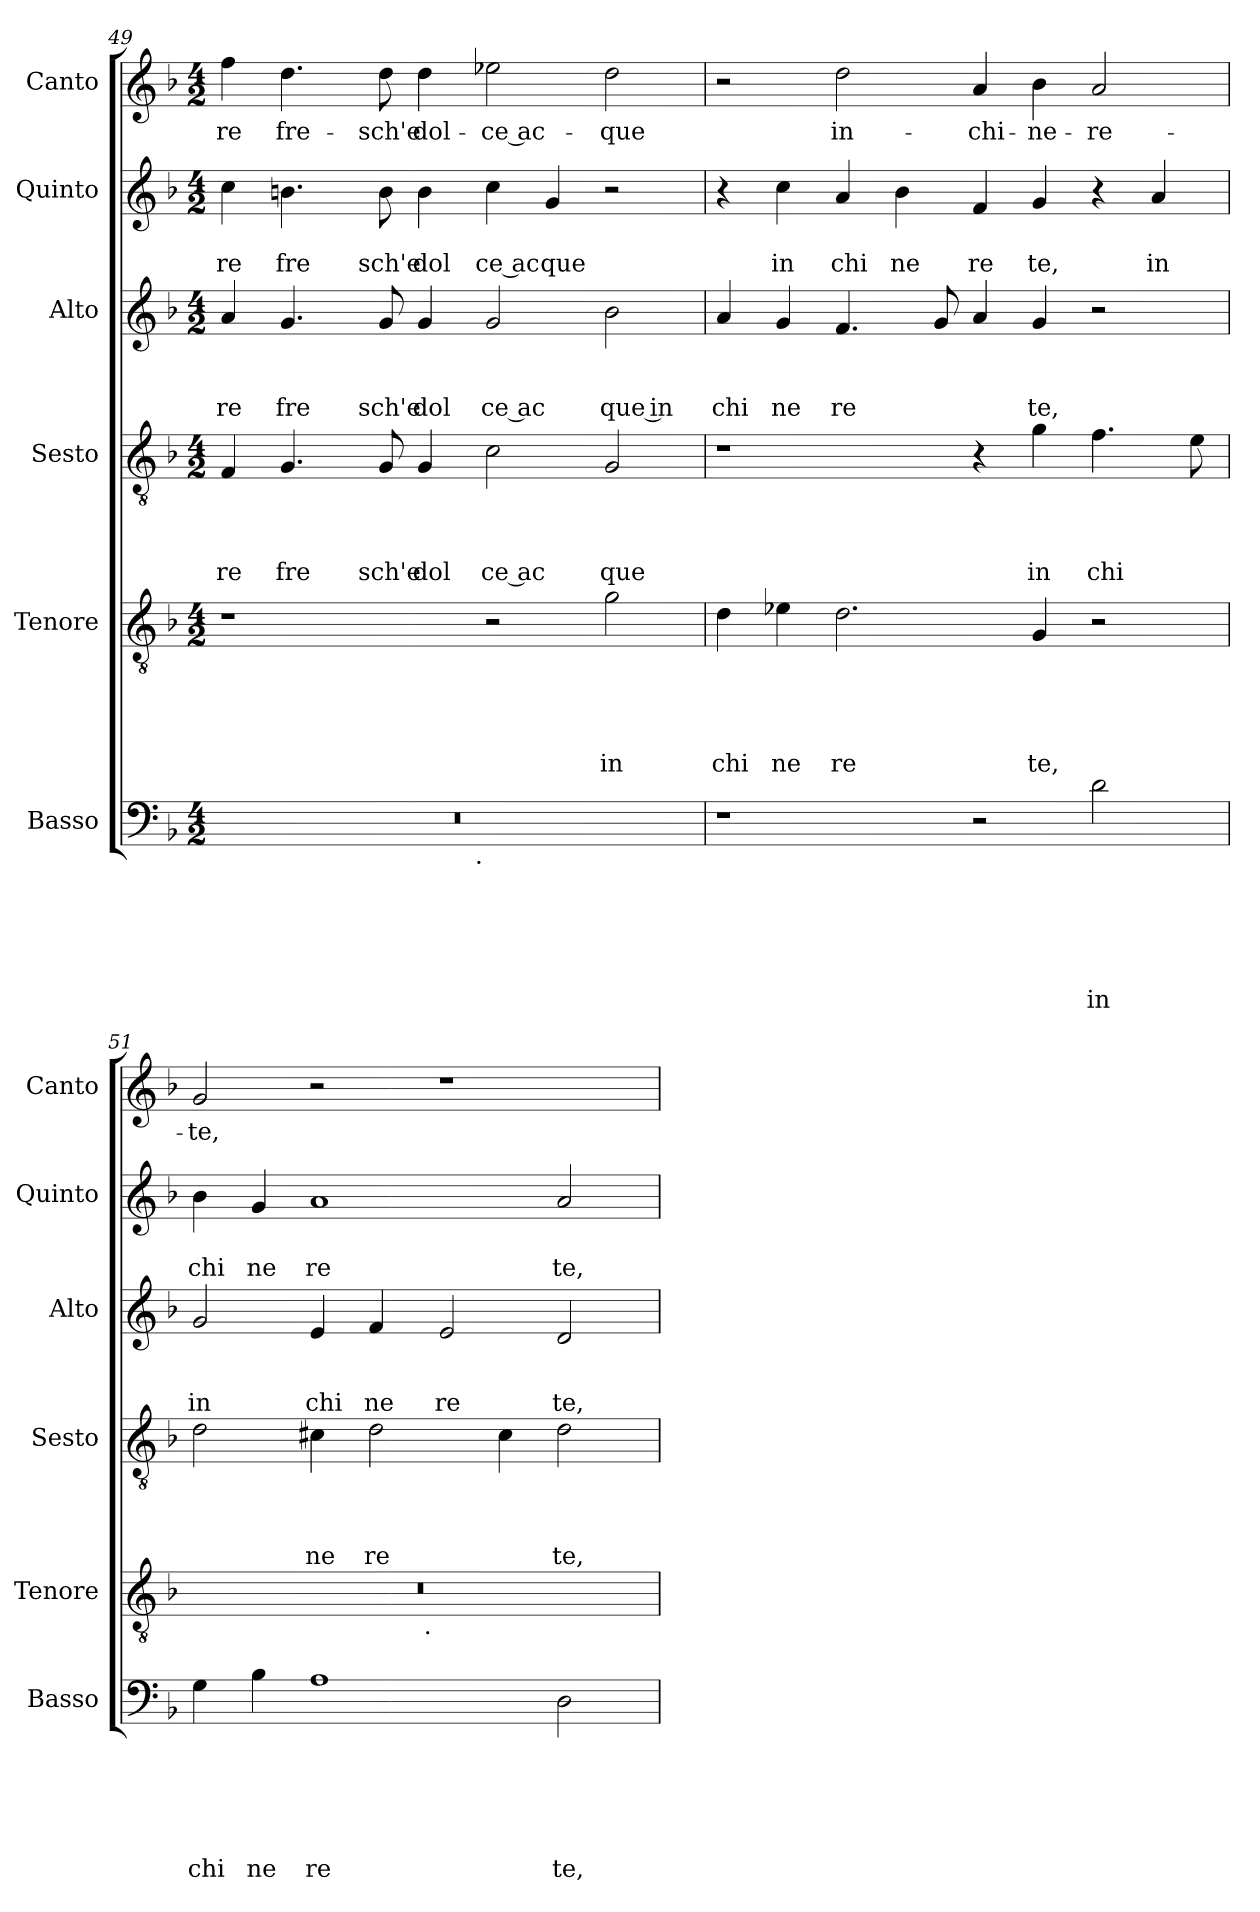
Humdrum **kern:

**kern	**text	**text	**text	**text	**text	**text	**kern	**text	**text	**text	**text	**text	**kern	**text	**text	**text	**text	**kern	**text	**text	**text	**kern	**text	**text	**kern	**text
*part6	*part6	*part6	*part6	*part6	*part6	*part6	*part5	*part5	*part5	*part5	*part5	*part5	*part4	*part4	*part4	*part4	*part4	*part3	*part3	*part3	*part3	*part2	*part2	*part2	*part1	*part1
*staff6	*staff6	*staff6	*staff6	*staff6	*staff6	*staff6	*staff5	*staff5	*staff5	*staff5	*staff5	*staff5	*staff4	*staff4	*staff4	*staff4	*staff4	*staff3	*staff3	*staff3	*staff3	*staff2	*staff2	*staff2	*staff1	*staff1
*I"Basso	*	*	*	*	*	*	*I"Tenore	*	*	*	*	*	*I"Sesto	*	*	*	*	*I"Alto	*	*	*	*I"Quinto	*	*	*I"Canto	*
*I'Basso	*	*	*	*	*	*	*I'Tenore	*	*	*	*	*	*I'Sesto	*	*	*	*	*I'Alto	*	*	*	*I'Quinto	*	*	*I'Canto	*
*clefF4	*	*	*	*	*	*	*clefGv2	*	*	*	*	*	*clefGv2	*	*	*	*	*clefG2	*	*	*	*clefG2	*	*	*clefG2	*
*k[b-]	*	*	*	*	*	*	*k[b-]	*	*	*	*	*	*k[b-]	*	*	*	*	*k[b-]	*	*	*	*k[b-]	*	*	*k[b-]	*
*F:	*	*	*	*	*	*	*F:	*	*	*	*	*	*F:	*	*	*	*	*F:	*	*	*	*F:	*	*	*F:	*
*M4/2	*	*	*	*	*	*	*M4/2	*	*	*	*	*	*M4/2	*	*	*	*	*M4/2	*	*	*	*M4/2	*	*	*M4/2	*
=49	=49	=49	=49	=49	=49	=49	=49	=49	=49	=49	=49	=49	=49	=49	=49	=49	=49	=49	=49	=49	=49	=49	=49	=49	=49	=49
!	!	!	!	!	!	!	!	!	!	!	!	!	!	!	!	!	!LO:LY:b	!	!	!	!LO:LY:b	!	!	!LO:LY:b	!	!LO:LY:b
*^	*	*	*	*	*	*	*	*	*	*	*	*	*	*	*	*	*	*	*	*	*	*	*	*	*	*
0r	2ryy	.	.	.	.	.	.	1r	.	.	.	.	.	4F/	.	.	.	re	4a/	.	.	re	4cc\	.	re	4ff\	-re
!	!	!	!	!	!	!	!	!	!	!	!	!	!	!	!	!	!	!LO:LY:b	!	!	!	!LO:LY:b	!	!	!LO:LY:b	!	!LO:LY:b
.	.	.	.	.	.	.	.	.	.	.	.	.	.	4.G/	.	.	.	fre	4.g/	.	.	fre	4.bn\	.	fre	4.dd\	fre-
.	4ryy	.	.	.	.	.	.	.	.	.	.	.	.	.	.	.	.	.	.	.	.	.	.	.	.	.	.
!	!	!	!	!	!	!	!	!	!	!	!	!	!	!	!	!	!	!LO:LY:b	!	!	!	!LO:LY:b	!	!	!LO:LY:b	!	!LO:LY:b
.	.	.	.	.	.	.	.	.	.	.	.	.	.	8G/	.	.	.	sch'e	8g/	.	.	sch'e	8b\	.	sch'e	8dd\	-sch'e
!	!	!	!	!	!	!	!	!	!	!	!	!	!	!	!	!	!	!LO:LY:b	!	!	!	!LO:LY:b	!	!	!LO:LY:b	!	!LO:LY:b
.	8...ryy	.	.	.	.	.	.	.	.	.	.	.	.	4G/	.	.	.	dol	4g/	.	.	dol	4b\	.	dol	4dd\	dol-
!	!LO:TX:b:t=.	!	!	!	!	!	!	!	!	!	!	!	!	!	!	!	!	!	!	!	!	!	!	!	!	!	!
.	1ryy	.	.	.	.	.	.	.	.	.	.	.	.	.	.	.	.	.	.	.	.	.	.	.	.	.	.
!	!	!	!	!	!	!	!	!	!	!	!	!	!	!	!	!	!	!LO:LY:b:rj	!	!	!	!LO:LY:b:rj	!	!	!LO:LY:b:rj	!	!LO:LY:b:rj
.	.	.	.	.	.	.	.	2r	.	.	.	.	.	2c\	.	.	.	ce ac	2g/	.	.	ce ac	4cc\	.	ce ac	2ee-X\	-ce ac-
!	!	!	!	!	!	!	!	!	!	!	!	!	!	!	!	!	!	!	!	!	!	!	!	!	!LO:LY:b	!	!
.	.	.	.	.	.	.	.	.	.	.	.	.	.	.	.	.	.	.	.	.	.	.	4g/	.	que	.	.
!	!	!	!	!	!	!	!	!	!	!	!	!	!LO:LY:b	!	!	!	!	!LO:LY:b	!	!	!	!LO:LY:b:rj	!	!	!	!	!LO:LY:b
.	.	.	.	.	.	.	.	2g\	.	.	.	.	in	2G/	.	.	.	que	2b-\	.	.	que in	2r	.	.	2dd\	-que
.	64ryy	.	.	.	.	.	.	.	.	.	.	.	.	.	.	.	.	.	.	.	.	.	.	.	.	.	.
=50	=50	=50	=50	=50	=50	=50	=50	=50	=50	=50	=50	=50	=50	=50	=50	=50	=50	=50	=50	=50	=50	=50	=50	=50	=50	=50	=50
!	!	!	!	!	!	!	!	!	!	!	!	!	!LO:LY:b	!	!	!	!	!	!	!	!	!LO:LY:b	!	!	!	!	!
*v	*v	*	*	*	*	*	*	*	*	*	*	*	*	*	*	*	*	*	*	*	*	*	*	*	*	*	*
1r	.	.	.	.	.	.	4d\	.	.	.	.	chi	1r	.	.	.	.	4a/	.	.	chi	4r	.	.	2r	.
!	!	!	!	!	!	!	!	!	!	!	!	!LO:LY:b	!	!	!	!	!	!	!	!	!LO:LY:b	!	!	!LO:LY:b	!	!
.	.	.	.	.	.	.	4e-X\	.	.	.	.	ne	.	.	.	.	.	4g/	.	.	ne	4cc\	.	in	.	.
!	!	!	!	!	!	!	!	!	!	!	!	!LO:LY:b	!	!	!	!	!	!	!	!	!LO:LY:b	!	!	!LO:LY:b	!	!LO:LY:b
.	.	.	.	.	.	.	2.d\	.	.	.	.	re	.	.	.	.	.	4.f/	.	.	re	4a/	.	chi	2dd\	in-
!	!	!	!	!	!	!	!	!	!	!	!	!	!	!	!	!	!	!	!	!	!	!	!	!LO:LY:b	!	!
.	.	.	.	.	.	.	.	.	.	.	.	.	.	.	.	.	.	.	.	.	.	4b-\	.	ne	.	.
.	.	.	.	.	.	.	.	.	.	.	.	.	.	.	.	.	.	8g/	.	.	.	.	.	.	.	.
!	!	!	!	!	!	!	!	!	!	!	!	!	!	!	!	!	!	!	!	!	!	!	!	!LO:LY:b	!	!LO:LY:b
2r	.	.	.	.	.	.	.	.	.	.	.	.	4r	.	.	.	.	4a/	.	.	.	4f/	.	re	4a/	-chi-
!	!	!	!	!	!	!	!	!	!	!	!	!LO:LY:b	!	!	!	!	!LO:LY:b	!	!	!	!LO:LY:b	!	!	!LO:LY:b	!	!LO:LY:b
.	.	.	.	.	.	.	4G/	.	.	.	.	te,	4g\	.	.	.	in	4g/	.	.	te,	4g/	.	te,	4b-\	-ne-
!	!	!	!	!	!	!LO:LY:b	!	!	!	!	!	!	!	!	!	!	!LO:LY:b	!	!	!	!	!	!	!	!	!LO:LY:b
2d\	.	.	.	.	.	in	2r	.	.	.	.	.	4.f\	.	.	.	chi	2r	.	.	.	4r	.	.	2a/	-re-
!	!	!	!	!	!	!	!	!	!	!	!	!	!	!	!	!	!	!	!	!	!	!	!	!LO:LY:b	!	!
.	.	.	.	.	.	.	.	.	.	.	.	.	.	.	.	.	.	.	.	.	.	4a/	.	in	.	.
.	.	.	.	.	.	.	.	.	.	.	.	.	8e\	.	.	.	.	.	.	.	.	.	.	.	.	.
=51	=51	=51	=51	=51	=51	=51	=51	=51	=51	=51	=51	=51	=51	=51	=51	=51	=51	=51	=51	=51	=51	=51	=51	=51	=51	=51
!	!	!	!	!	!	!LO:LY:b	!	!	!	!	!	!	!	!	!	!	!	!	!	!	!LO:LY:b	!	!	!LO:LY:b	!	!LO:LY:b
*	*	*	*	*	*	*	*^	*	*	*	*	*	*	*	*	*	*	*	*	*	*	*	*	*	*	*
4G\	.	.	.	.	.	chi	0r	2ryy	.	.	.	.	.	2d\	.	.	.	.	2g/	.	.	in	4b-\	.	chi	2g/	-te,
!	!	!	!	!	!	!LO:LY:b	!	!	!	!	!	!	!	!	!	!	!	!	!	!	!	!	!	!	!LO:LY:b	!	!
4B-\	.	.	.	.	.	ne	.	.	.	.	.	.	.	.	.	.	.	.	.	.	.	.	4g/	.	ne	.	.
!	!	!	!	!	!	!LO:LY:b	!	!	!	!	!	!	!	!	!	!	!	!LO:LY:b	!	!	!	!LO:LY:b	!	!	!LO:LY:b	!	!
1A	.	.	.	.	.	re	.	4...ryy	.	.	.	.	.	4c#X\	.	.	.	ne	4e/	.	.	chi	1a	.	re	2r	.
!	!	!	!	!	!	!	!	!	!	!	!	!	!	!	!	!	!	!LO:LY:b	!	!	!	!LO:LY:b	!	!	!	!	!
.	.	.	.	.	.	.	.	.	.	.	.	.	.	2d\	.	.	.	re	4f/	.	.	ne	.	.	.	.	.
!	!	!	!	!	!	!	!	!LO:TX:b:t=.	!	!	!	!	!	!	!	!	!	!	!	!	!	!	!	!	!	!	!
.	.	.	.	.	.	.	.	1ryy	.	.	.	.	.	.	.	.	.	.	.	.	.	.	.	.	.	.	.
!	!	!	!	!	!	!	!	!	!	!	!	!	!	!	!	!	!	!	!	!	!	!LO:LY:b	!	!	!	!	!
.	.	.	.	.	.	.	.	.	.	.	.	.	.	.	.	.	.	.	2e/	.	.	re	.	.	.	1r	.
.	.	.	.	.	.	.	.	.	.	.	.	.	.	4c#\	.	.	.	.	.	.	.	.	.	.	.	.	.
!	!	!	!	!	!	!LO:LY:b	!	!	!	!	!	!	!	!	!	!	!	!LO:LY:b	!	!	!	!LO:LY:b	!	!	!LO:LY:b	!	!
2D\	.	.	.	.	.	te,	.	.	.	.	.	.	.	2d\	.	.	.	te,	2d/	.	.	te,	2a/	.	te,	.	.
.	.	.	.	.	.	.	.	32ryy	.	.	.	.	.	.	.	.	.	.	.	.	.	.	.	.	.	.	.
*	*	*	*	*	*	*	*v	*v	*	*	*	*	*	*	*	*	*	*	*	*	*	*	*	*	*	*	*
=	=	=	=	=	=	=	=	=	=	=	=	=	=	=	=	=	=	=	=	=	=	=	=	=	=	=
*-	*-	*-	*-	*-	*-	*-	*-	*-	*-	*-	*-	*-	*-	*-	*-	*-	*-	*-	*-	*-	*-	*-	*-	*-	*-	*-
